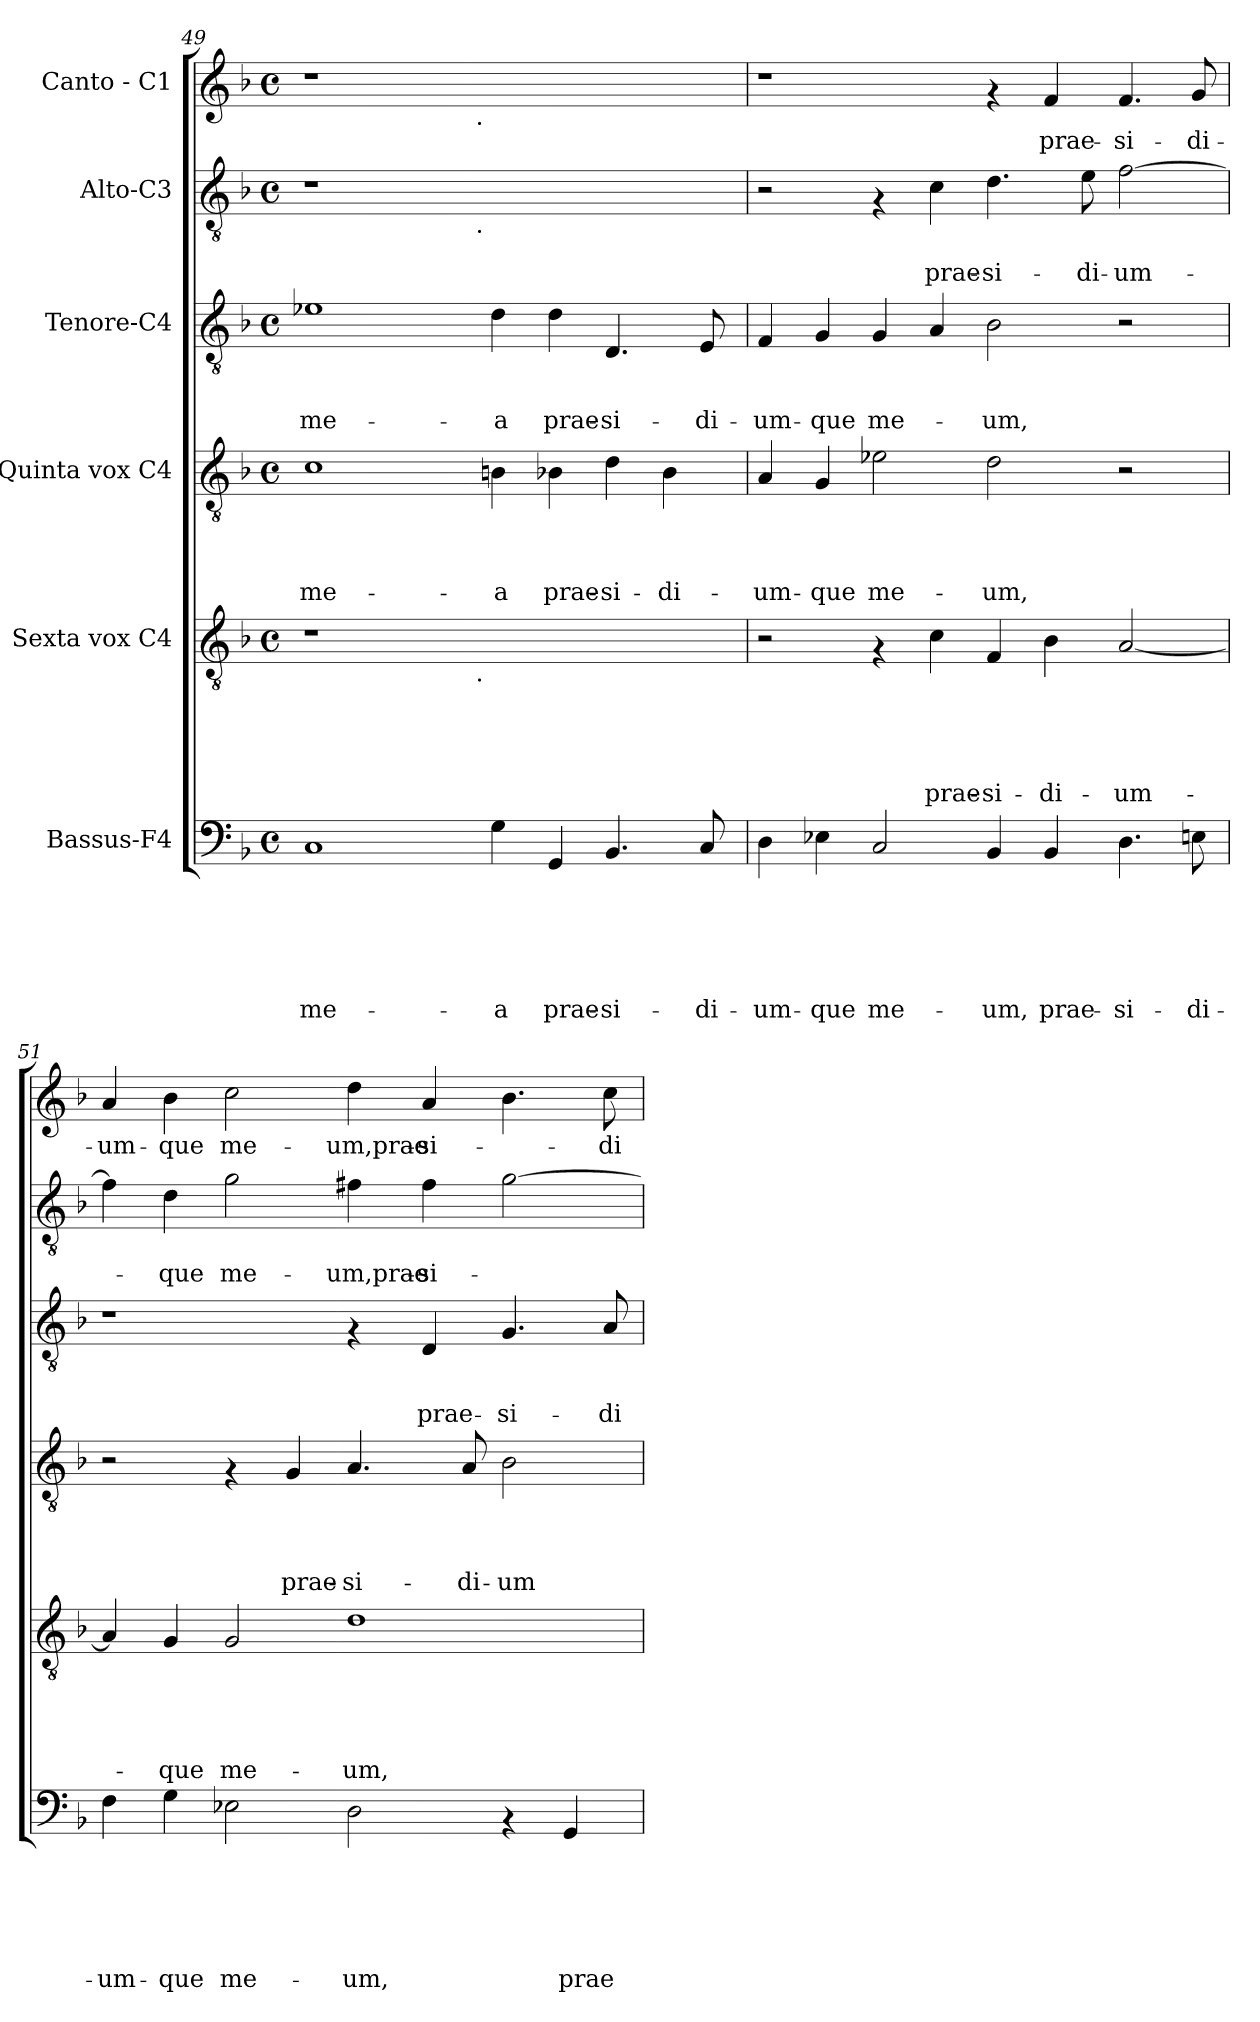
**kern	**text	**text	**text	**text	**text	**text	**kern	**text	**text	**text	**text	**text	**kern	**text	**text	**text	**text	**kern	**text	**text	**text	**kern	**text	**text	**kern	**text
*part6	*part6	*part6	*part6	*part6	*part6	*part6	*part5	*part5	*part5	*part5	*part5	*part5	*part4	*part4	*part4	*part4	*part4	*part3	*part3	*part3	*part3	*part2	*part2	*part2	*part1	*part1
*staff6	*staff6	*staff6	*staff6	*staff6	*staff6	*staff6	*staff5	*staff5	*staff5	*staff5	*staff5	*staff5	*staff4	*staff4	*staff4	*staff4	*staff4	*staff3	*staff3	*staff3	*staff3	*staff2	*staff2	*staff2	*staff1	*staff1
*I"Bassus-F4	*	*	*	*	*	*	*I"Sexta vox C4	*	*	*	*	*	*I"Quinta vox C4	*	*	*	*	*I"Tenore-C4	*	*	*	*I"Alto-C3	*	*	*I"Canto - C1	*
*clefF4	*	*	*	*	*	*	*clefGv2	*	*	*	*	*	*clefGv2	*	*	*	*	*clefGv2	*	*	*	*clefGv2	*	*	*clefG2	*
*k[b-]	*	*	*	*	*	*	*k[b-]	*	*	*	*	*	*k[b-]	*	*	*	*	*k[b-]	*	*	*	*k[b-]	*	*	*k[b-]	*
*F:	*	*	*	*	*	*	*F:	*	*	*	*	*	*F:	*	*	*	*	*F:	*	*	*	*F:	*	*	*F:	*
*M4/4	*	*	*	*	*	*	*M4/4	*	*	*	*	*	*M4/4	*	*	*	*	*M4/4	*	*	*	*M4/4	*	*	*M4/4	*
*met(c)	*	*	*	*	*	*	*met(c)	*	*	*	*	*	*met(c)	*	*	*	*	*met(c)	*	*	*	*met(c)	*	*	*met(c)	*
=49	=49	=49	=49	=49	=49	=49	=49	=49	=49	=49	=49	=49	=49	=49	=49	=49	=49	=49	=49	=49	=49	=49	=49	=49	=49	=49
!	!	!	!	!	!	!LO:LY:b	!	!	!	!	!	!	!	!	!	!	!LO:LY:b	!	!	!	!LO:LY:b	!	!	!	!	!
*	*	*	*	*	*	*	*^	*	*	*	*	*	*	*	*	*	*	*	*	*	*	*^	*	*	*^	*
1C	.	.	.	.	.	me-	1r	2ryy	.	.	.	.	.	1c	.	.	.	me-	1e-X	.	.	me-	1r	2ryy	.	.	1r	2ryy	.
.	.	.	.	.	.	.	.	4...ryy	.	.	.	.	.	.	.	.	.	.	.	.	.	.	.	4...ryy	.	.	.	4...ryy	.
!	!	!	!	!	!	!	!	!	!	!	!	!	!	!	!	!	!	!	!	!	!	!	!	!	!	!	!	!LO:TX:b:t=.	!
!	!	!	!	!	!	!	!	!	!	!	!	!	!	!	!	!	!	!	!	!	!	!	!	!LO:TX:b:t=.	!	!	!	!	!
!	!	!	!	!	!	!	!	!LO:TX:b:t=.	!	!	!	!	!	!	!	!	!	!	!	!	!	!	!	!	!	!	!	!	!
.	.	.	.	.	.	.	.	1ryy	.	.	.	.	.	.	.	.	.	.	.	.	.	.	.	1ryy	.	.	.	1ryy	.
!	!	!	!	!	!	!LO:LY:b	!	!	!	!	!	!	!	!	!	!	!	!LO:LY:b	!	!	!	!LO:LY:b	!	!	!	!	!	!	!
4G\	.	.	.	.	.	-a	1ryy	.	.	.	.	.	.	4Bn\	.	.	.	-a	4d\	.	.	-a	1ryy	.	.	.	1ryy	.	.
!	!	!	!	!	!	!LO:LY:b	!	!	!	!	!	!	!	!	!	!	!	!LO:LY:b	!	!	!	!LO:LY:b	!	!	!	!	!	!	!
4GG/	.	.	.	.	.	prae-	.	.	.	.	.	.	.	4B-X\	.	.	.	prae-	4d\	.	.	prae-	.	.	.	.	.	.	.
!	!	!	!	!	!	!LO:LY:b	!	!	!	!	!	!	!	!	!	!	!	!LO:LY:b	!	!	!	!LO:LY:b	!	!	!	!	!	!	!
4.BB-/	.	.	.	.	.	-si-	.	.	.	.	.	.	.	4d\	.	.	.	-si-	4.D/	.	.	-si-	.	.	.	.	.	.	.
!	!	!	!	!	!	!	!	!	!	!	!	!	!	!	!	!	!	!LO:LY:b	!	!	!	!	!	!	!	!	!	!	!
.	.	.	.	.	.	.	.	.	.	.	.	.	.	4B-\	.	.	.	-di-	.	.	.	.	.	.	.	.	.	.	.
!	!	!	!	!	!	!LO:LY:b	!	!	!	!	!	!	!	!	!	!	!	!	!	!	!	!LO:LY:b	!	!	!	!	!	!	!
8C/	.	.	.	.	.	-di-	.	.	.	.	.	.	.	.	.	.	.	.	8E/	.	.	-di-	.	.	.	.	.	.	.
.	.	.	.	.	.	.	.	32ryy	.	.	.	.	.	.	.	.	.	.	.	.	.	.	.	32ryy	.	.	.	32ryy	.
=50	=50	=50	=50	=50	=50	=50	=50	=50	=50	=50	=50	=50	=50	=50	=50	=50	=50	=50	=50	=50	=50	=50	=50	=50	=50	=50	=50	=50	=50
!	!	!	!	!	!	!LO:LY:b	!	!	!	!	!	!	!	!	!	!	!	!LO:LY:b	!	!	!	!LO:LY:b	!	!	!	!	!	!	!
*	*	*	*	*	*	*	*	*	*	*	*	*	*	*	*	*	*	*	*	*	*	*	*v	*v	*	*	*	*	*
*	*	*	*	*	*	*	*v	*v	*	*	*	*	*	*	*	*	*	*	*	*	*	*	*	*	*	*v	*v	*
4D\	.	.	.	.	.	-um-	2r	.	.	.	.	.	4A/	.	.	.	-um-	4F/	.	.	-um-	2r	.	.	1r	.
!	!	!	!	!	!	!LO:LY:b	!	!	!	!	!	!	!	!	!	!	!LO:LY:b	!	!	!	!LO:LY:b	!	!	!	!	!
4E-X\	.	.	.	.	.	-que	.	.	.	.	.	.	4G/	.	.	.	-que	4G/	.	.	-que	.	.	.	.	.
!	!	!	!	!	!	!LO:LY:b	!	!	!	!	!	!	!	!	!	!	!LO:LY:b	!	!	!	!LO:LY:b	!	!	!	!	!
2C/	.	.	.	.	.	me-	4rF	.	.	.	.	.	2e-X\	.	.	.	me-	4G/	.	.	me-	4rF	.	.	.	.
!	!	!	!	!	!	!	!	!	!	!	!	!LO:LY:b	!	!	!	!	!	!	!	!	!	!	!	!LO:LY:b	!	!
.	.	.	.	.	.	.	4c\	.	.	.	.	prae-	.	.	.	.	.	4A/	.	.	.	4c\	.	prae-	.	.
!	!	!	!	!	!	!LO:LY:b	!	!	!	!	!	!LO:LY:b	!	!	!	!	!LO:LY:b	!	!	!	!LO:LY:b	!	!	!LO:LY:b	!	!
4BB-/	.	.	.	.	.	-um,	4F/	.	.	.	.	-si-	2d\	.	.	.	-um,	2B-\	.	.	-um,	4.d\	.	-si-	4rf	.
!	!	!	!	!	!	!LO:LY:b	!	!	!	!	!	!LO:LY:b	!	!	!	!	!	!	!	!	!	!	!	!	!	!LO:LY:b
4BB-/	.	.	.	.	.	prae-	4B-\	.	.	.	.	-di-	.	.	.	.	.	.	.	.	.	.	.	.	4f/	prae-
!	!	!	!	!	!	!	!	!	!	!	!	!	!	!	!	!	!	!	!	!	!	!	!	!LO:LY:b	!	!
.	.	.	.	.	.	.	.	.	.	.	.	.	.	.	.	.	.	.	.	.	.	8e\	.	-di-	.	.
!	!	!	!	!	!	!LO:LY:b	!	!	!	!	!	!LO:LY:b	!	!	!	!	!	!	!	!	!	!	!	!LO:LY:b	!	!LO:LY:b
4.D\	.	.	.	.	.	-si-	[>2A/	.	.	.	.	-um-	2r	.	.	.	.	2r	.	.	.	[>2f\	.	-um-	4.f/	-si-
!	!	!	!	!	!	!LO:LY:b	!	!	!	!	!	!	!	!	!	!	!	!	!	!	!	!	!	!	!	!LO:LY:b
8En\	.	.	.	.	.	-di-	.	.	.	.	.	.	.	.	.	.	.	.	.	.	.	.	.	.	8g/	-di-
!!LO:PB:g=z
=51	=51	=51	=51	=51	=51	=51	=51	=51	=51	=51	=51	=51	=51	=51	=51	=51	=51	=51	=51	=51	=51	=51	=51	=51	=51	=51
!	!	!	!	!	!	!LO:LY:b	!	!	!	!	!	!	!	!	!	!	!	!	!	!	!	!	!	!	!	!LO:LY:b
4F\	.	.	.	.	.	-um-	4A/]	.	.	.	.	.	2r	.	.	.	.	1r	.	.	.	4f\]	.	.	4a/	-um-
!	!	!	!	!	!	!LO:LY:b	!	!	!	!	!	!LO:LY:b	!	!	!	!	!	!	!	!	!	!	!	!LO:LY:b	!	!LO:LY:b
4G\	.	.	.	.	.	-que	4G/	.	.	.	.	-que	.	.	.	.	.	.	.	.	.	4d\	.	-que	4b-\	-que
!	!	!	!	!	!	!LO:LY:b	!	!	!	!	!	!LO:LY:b	!	!	!	!	!	!	!	!	!	!	!	!LO:LY:b	!	!LO:LY:b
2E-X\	.	.	.	.	.	me-	2G/	.	.	.	.	me-	4rF	.	.	.	.	.	.	.	.	2g\	.	me-	2cc\	me-
!	!	!	!	!	!	!	!	!	!	!	!	!	!	!	!	!	!LO:LY:b	!	!	!	!	!	!	!	!	!
.	.	.	.	.	.	.	.	.	.	.	.	.	4G/	.	.	.	prae-	.	.	.	.	.	.	.	.	.
!	!	!	!	!	!	!LO:LY:b	!	!	!	!	!	!LO:LY:b	!	!	!	!	!LO:LY:b	!	!	!	!	!	!	!LO:LY:b	!	!LO:LY:b
2D\	.	.	.	.	.	-um,	1d	.	.	.	.	-um,	4.A/	.	.	.	-si-	4rF	.	.	.	4f#X\	.	-um,prae-	4dd\	-um,prae-
!	!	!	!	!	!	!	!	!	!	!	!	!	!	!	!	!	!	!	!	!	!LO:LY:b	!	!	!LO:LY:b	!	!LO:LY:b
.	.	.	.	.	.	.	.	.	.	.	.	.	.	.	.	.	.	4D/	.	.	prae-	4f#\	.	-si-	4a/	-si-
!	!	!	!	!	!	!	!	!	!	!	!	!	!	!	!	!	!LO:LY:b	!	!	!	!	!	!	!	!	!
.	.	.	.	.	.	.	.	.	.	.	.	.	8A/	.	.	.	-di-	.	.	.	.	.	.	.	.	.
!	!	!	!	!	!	!	!	!	!	!	!	!	!	!	!	!	!LO:LY:b	!	!	!	!LO:LY:b	!	!	!	!	!
4rAA	.	.	.	.	.	.	.	.	.	.	.	.	2B-\	.	.	.	-um-	4.G/	.	.	-si-	[>2g\	.	.	4.b-\	.
!	!	!	!	!	!	!LO:LY:b	!	!	!	!	!	!	!	!	!	!	!	!	!	!	!	!	!	!	!	!
4GG/	.	.	.	.	.	prae-	.	.	.	.	.	.	.	.	.	.	.	.	.	.	.	.	.	.	.	.
!	!	!	!	!	!	!	!	!	!	!	!	!	!	!	!	!	!	!	!	!	!LO:LY:b	!	!	!	!	!LO:LY:b
.	.	.	.	.	.	.	.	.	.	.	.	.	.	.	.	.	.	8A/	.	.	-di-	.	.	.	8cc\	-di-
=	=	=	=	=	=	=	=	=	=	=	=	=	=	=	=	=	=	=	=	=	=	=	=	=	=	=
*-	*-	*-	*-	*-	*-	*-	*-	*-	*-	*-	*-	*-	*-	*-	*-	*-	*-	*-	*-	*-	*-	*-	*-	*-	*-	*-
